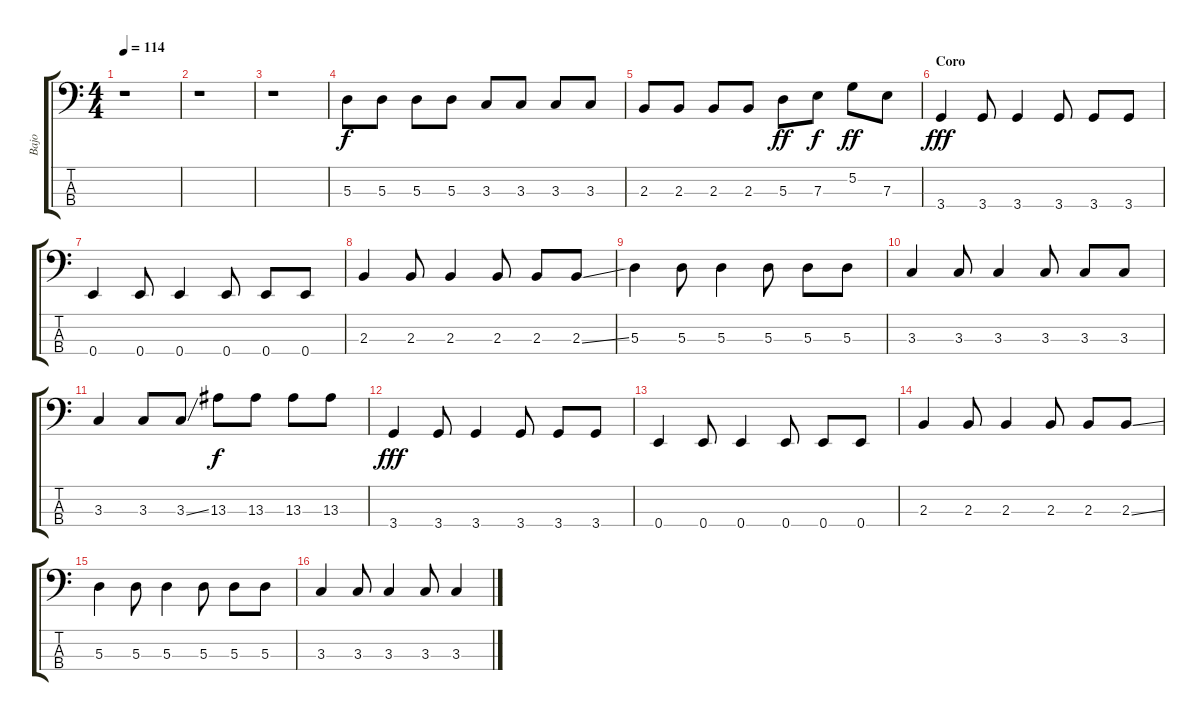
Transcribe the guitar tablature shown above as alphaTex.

\track ("Bajo" "Bajo") {instrument electricbassfinger}
\staff {score tabs}
\tuning (G2 D2 A1 E1) {hide}
\ts (4 4)
\tempo 114
\clef f4
\ks c
r.1{dy f} |
r.1 |
r.1 |
5.3.8{volume 12} 5.3.8 5.3.8 5.3.8 3.3.8 3.3.8 3.3.8 3.3.8 |
2.3.8{volume 16} 2.3.8 2.3.8 2.3.8 5.3.8{dy ff} 7.3.8{dy f} 5.2.8{dy ff} 7.3.8 |
\section ("" "Coro")
3.4.4{dy fff volume 16} 3.4.8 3.4.4 3.4.8 3.4.8 3.4.8 |
0.4.4 0.4.8 0.4.4 0.4.8 0.4.8 0.4.8 |
2.3.4 2.3.8 2.3.4 2.3.8 2.3.8 2.3{ss}.8 |
5.3.4 5.3.8 5.3.4 5.3.8 5.3.8 5.3.8 |
3.3.4 3.3.8 3.3.4 3.3.8 3.3.8 3.3.8 |
3.3.4 3.3.8 3.3{ss}.8 13.3.8{dy f} 13.3.8 13.3.8 13.3.8 |
3.4.4{dy fff volume 16} 3.4.8 3.4.4 3.4.8 3.4.8 3.4.8 |
0.4.4 0.4.8 0.4.4 0.4.8 0.4.8 0.4.8 |
2.3.4 2.3.8 2.3.4 2.3.8 2.3.8 2.3{ss}.8 |
5.3.4 5.3.8 5.3.4 5.3.8 5.3.8 5.3.8 |
3.3.4 3.3.8 3.3.4 3.3.8 3.3{ss}.4
